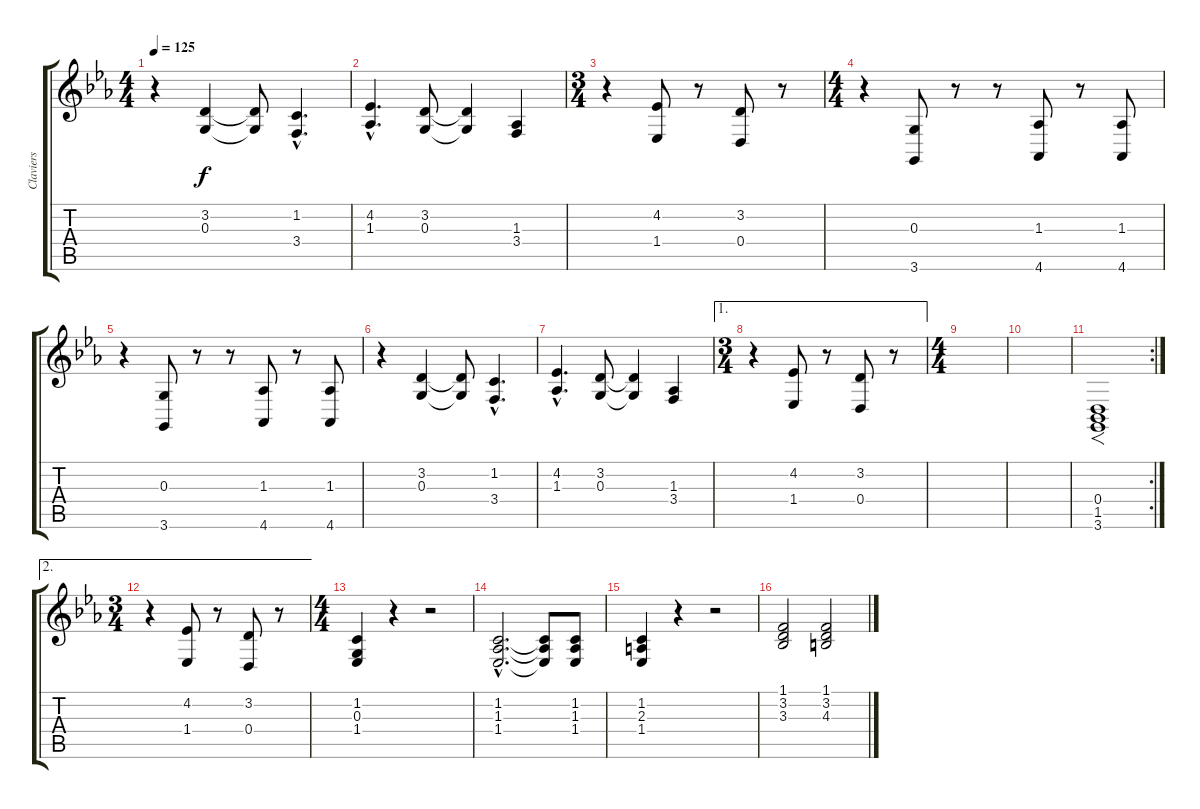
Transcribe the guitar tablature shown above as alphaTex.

\track ("Claviers" "Claviers") {instrument churchorgan}
\staff {score tabs}
\tuning (E4 B3 G3 D3 A2 E2) {hide}
\ts (4 4)
\tempo 125
\clef g2
\ks eb
r.4{dy f} (3.2 0.3).4 (3.2{t} 0.3{t}).8 (1.2{hac} 3.4{hac}).4{d} |
(4.2{hac} 1.3{hac}).4{d} (3.2 0.3).8 (3.2{t} 0.3{t}).4 (1.3 3.4).4 |
\ts (3 4)
r.4 (4.2 1.4).8 r.8 (3.2 0.4).8 r.8 |
\ts (4 4)
r.4 (0.3 3.6).8 r.8 r.8 (1.3 4.6).8 r.8 (1.3 4.6).8 |
r.4 (0.3 3.6).8 r.8 r.8 (1.3 4.6).8 r.8 (1.3 4.6).8 |
r.4 (3.2 0.3).4 (3.2{t} 0.3{t}).8 (1.2{hac} 3.4{hac}).4{d} |
(4.2{hac} 1.3{hac}).4{d} (3.2 0.3).8 (3.2{t} 0.3{t}).4 (1.3 3.4).4 |
\ae 1
\ts (3 4)
r.4 (4.2 1.4).8 r.8 (3.2 0.4).8 r.8 |
\ts (4 4)
|
|
\rc 2
(0.4 1.5 3.6).1{f} |
\ae 2
\ts (3 4)
r.4 (4.2 1.4).8 r.8 (3.2 0.4).8 r.8 |
\ts (4 4)
(1.2 0.3 1.4).4 r.4 r.2 |
(1.2{hac} 1.3{hac} 1.4{hac}).2{d} (1.2{t} 1.3{t} 1.4{t}).8 (1.2 1.3 1.4).8 |
(1.2 2.3 1.4).4 r.4 r.2 |
(1.1 3.2 3.3).2 (1.1 3.2 4.3).2
